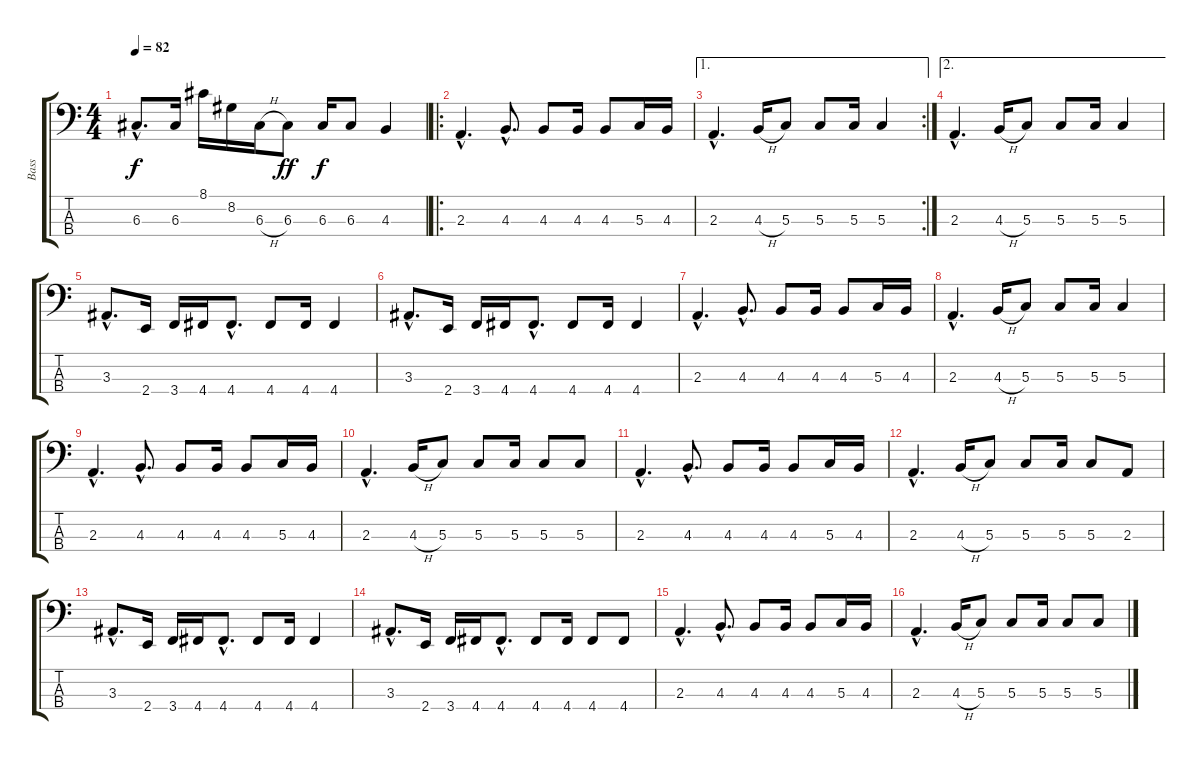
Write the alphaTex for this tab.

\track ("Bass" "Bass") {instrument electricbassfinger}
\staff {score tabs}
\tuning (F2 C2 G1 D1) {hide}
\ts (4 4)
\tempo 82
\clef f4
\ks c
6.3{hac}.8{d dy f} 6.3.16 8.1.16 8.2.16 6.3{h}.16 6.3.8{dy ff} 6.3.16{dy f} 6.3.8 4.3.4 |
\ro
2.3{hac}.4{d} 4.3{hac}.8{d} 4.3.8 4.3.16 4.3.8 5.3.16 4.3.16 |
\ae 1
\rc 2
2.3{hac}.4{d} 4.3{h}.16 5.3.8 5.3.8 5.3.16 5.3.4 |
\ae 2
2.3{hac}.4{d} 4.3{h}.16 5.3.8 5.3.8 5.3.16 5.3.4 |
3.3{hac}.8{d} 2.4.16 3.4.16 4.4.16 4.4{hac}.8{d} 4.4.8 4.4.16 4.4.4 |
3.3{hac}.8{d} 2.4.16 3.4.16 4.4.16 4.4{hac}.8{d} 4.4.8 4.4.16 4.4.4 |
2.3{hac}.4{d} 4.3{hac}.8{d} 4.3.8 4.3.16 4.3.8 5.3.16 4.3.16 |
2.3{hac}.4{d} 4.3{h}.16 5.3.8 5.3.8 5.3.16 5.3.4 |
2.3{hac}.4{d} 4.3{hac}.8{d} 4.3.8 4.3.16 4.3.8 5.3.16 4.3.16 |
2.3{hac}.4{d} 4.3{h}.16 5.3.8 5.3.8 5.3.16 5.3.8 5.3.8 |
2.3{hac}.4{d} 4.3{hac}.8{d} 4.3.8 4.3.16 4.3.8 5.3.16 4.3.16 |
2.3{hac}.4{d} 4.3{h}.16 5.3.8 5.3.8 5.3.16 5.3.8 2.3.8 |
3.3{hac}.8{d} 2.4.16 3.4.16 4.4.16 4.4{hac}.8{d} 4.4.8 4.4.16 4.4.4 |
3.3{hac}.8{d} 2.4.16 3.4.16 4.4.16 4.4{hac}.8{d} 4.4.8 4.4.16 4.4.8 4.4.8 |
2.3{hac}.4{d} 4.3{hac}.8{d} 4.3.8 4.3.16 4.3.8 5.3.16 4.3.16 |
2.3{hac}.4{d} 4.3{h}.16 5.3.8 5.3.8 5.3.16 5.3.8 5.3.8
